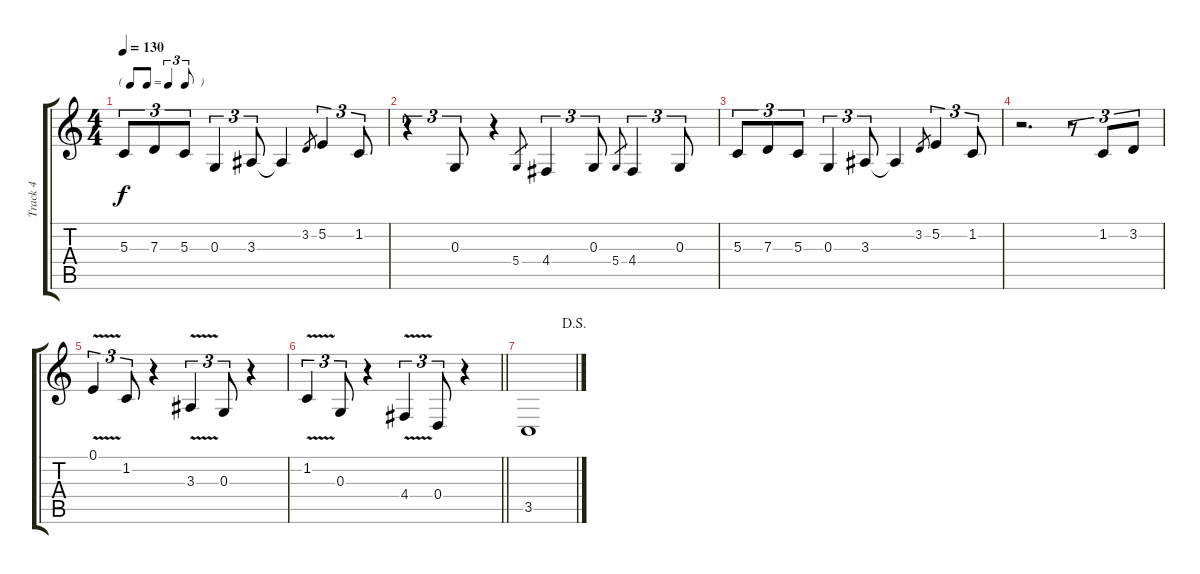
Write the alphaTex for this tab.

\track ("Track 4" "Track 4") {instrument recorder}
\staff {score tabs}
\tuning (E4 B3 G3 D3 A2 E2) {hide}
\ts (4 4)
\tf triplet8th
\tempo 130
\clef g2
\ks c
5.3.8{tu (3 2) dy f} 7.3.8{tu (3 2)} 5.3.8{tu (3 2)} 0.3.4{tu (3 2)} 3.3.8{tu (3 2)} 3.3{t}.4 3.2.8{gr} 5.2.4{tu (3 2)} 1.2.8{tu (3 2)} |
r.4{tu (3 2)} 0.3.8{tu (3 2)} r.4 5.4.8{gr} 4.4.4{tu (3 2)} 0.3.8{tu (3 2)} 5.4.8{gr} 4.4.4{tu (3 2)} 0.3.8{tu (3 2)} |
5.3.8{tu (3 2)} 7.3.8{tu (3 2)} 5.3.8{tu (3 2)} 0.3.4{tu (3 2)} 3.3.8{tu (3 2)} 3.3{t}.4 3.2.8{gr} 5.2.4{tu (3 2)} 1.2.8{tu (3 2)} |
r.2{d} r.8{tu (3 2)} 1.2.8{tu (3 2)} 3.2.8{tu (3 2)} |
0.1{v}.4{tu (3 2)} 1.2.8{tu (3 2)} r.4 3.3{v}.4{tu (3 2)} 0.3.8{tu (3 2)} r.4 |
\barLineRight lightlight
1.2{v}.4{tu (3 2)} 0.3.8{tu (3 2)} r.4 4.4{v}.4{tu (3 2)} 0.4.8{tu (3 2)} r.4 |
\jump dalsegno
3.5.1{volume 0}
